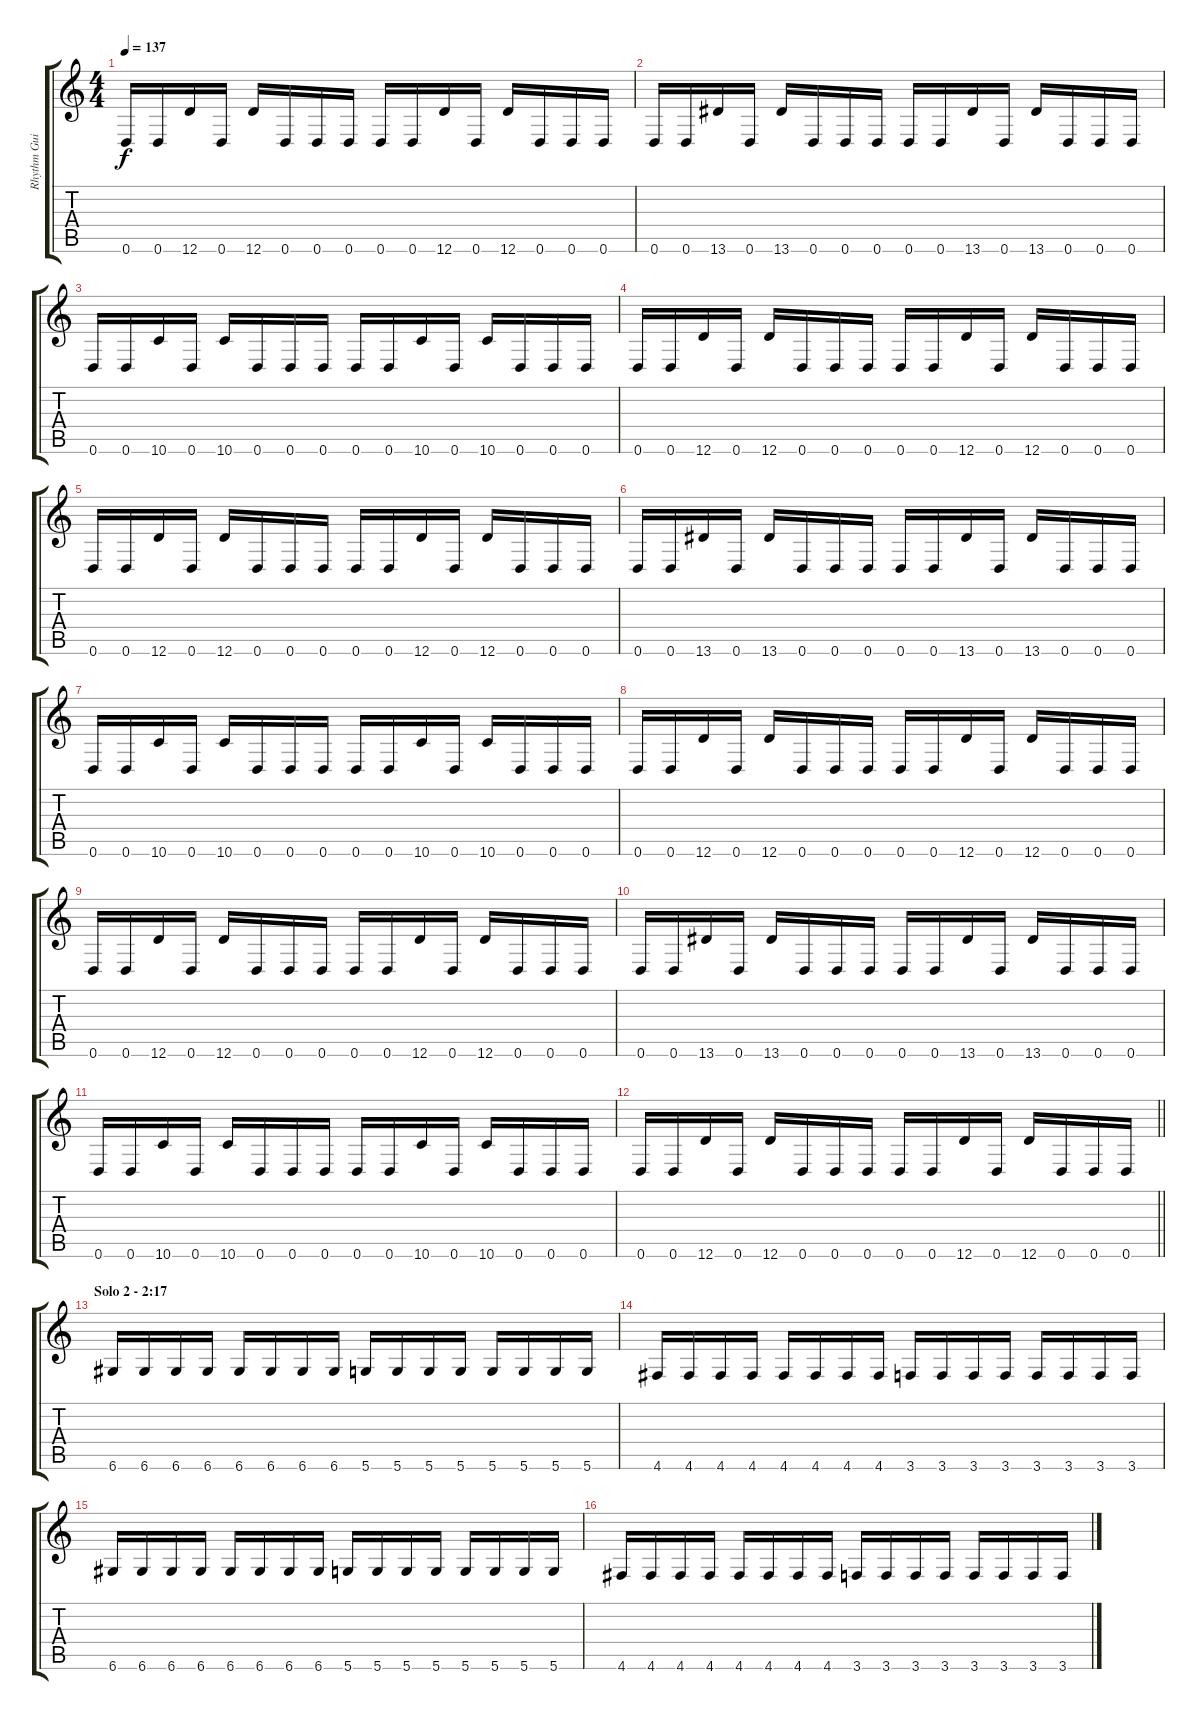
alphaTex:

\track ("Rhythm Guitar Left" "Rhythm Gui") {instrument overdrivenguitar}
\staff {score tabs}
\tuning (E4 B3 G3 D3 A2 D2) {hide}
\ts (4 4)
\tempo 137
\clef g2
\ks c
0.6.16{dy f} 0.6.16 12.6.16 0.6.16 12.6.16 0.6.16 0.6.16 0.6.16 0.6.16 0.6.16 12.6.16 0.6.16 12.6.16 0.6.16 0.6.16 0.6.16 |
0.6.16 0.6.16 13.6.16 0.6.16 13.6.16 0.6.16 0.6.16 0.6.16 0.6.16 0.6.16 13.6.16 0.6.16 13.6.16 0.6.16 0.6.16 0.6.16 |
0.6.16 0.6.16 10.6.16 0.6.16 10.6.16 0.6.16 0.6.16 0.6.16 0.6.16 0.6.16 10.6.16 0.6.16 10.6.16 0.6.16 0.6.16 0.6.16 |
0.6.16 0.6.16 12.6.16 0.6.16 12.6.16 0.6.16 0.6.16 0.6.16 0.6.16 0.6.16 12.6.16 0.6.16 12.6.16 0.6.16 0.6.16 0.6.16 |
0.6.16 0.6.16 12.6.16 0.6.16 12.6.16 0.6.16 0.6.16 0.6.16 0.6.16 0.6.16 12.6.16 0.6.16 12.6.16 0.6.16 0.6.16 0.6.16 |
0.6.16 0.6.16 13.6.16 0.6.16 13.6.16 0.6.16 0.6.16 0.6.16 0.6.16 0.6.16 13.6.16 0.6.16 13.6.16 0.6.16 0.6.16 0.6.16 |
0.6.16 0.6.16 10.6.16 0.6.16 10.6.16 0.6.16 0.6.16 0.6.16 0.6.16 0.6.16 10.6.16 0.6.16 10.6.16 0.6.16 0.6.16 0.6.16 |
0.6.16 0.6.16 12.6.16 0.6.16 12.6.16 0.6.16 0.6.16 0.6.16 0.6.16 0.6.16 12.6.16 0.6.16 12.6.16 0.6.16 0.6.16 0.6.16 |
0.6.16 0.6.16 12.6.16 0.6.16 12.6.16 0.6.16 0.6.16 0.6.16 0.6.16 0.6.16 12.6.16 0.6.16 12.6.16 0.6.16 0.6.16 0.6.16 |
0.6.16 0.6.16 13.6.16 0.6.16 13.6.16 0.6.16 0.6.16 0.6.16 0.6.16 0.6.16 13.6.16 0.6.16 13.6.16 0.6.16 0.6.16 0.6.16 |
0.6.16 0.6.16 10.6.16 0.6.16 10.6.16 0.6.16 0.6.16 0.6.16 0.6.16 0.6.16 10.6.16 0.6.16 10.6.16 0.6.16 0.6.16 0.6.16 |
\barLineRight lightlight
0.6.16 0.6.16 12.6.16 0.6.16 12.6.16 0.6.16 0.6.16 0.6.16 0.6.16 0.6.16 12.6.16 0.6.16 12.6.16 0.6.16 0.6.16 0.6.16 |
\section ("" "Solo 2 - 2:17")
6.6.16 6.6.16 6.6.16 6.6.16 6.6.16 6.6.16 6.6.16 6.6.16 5.6.16 5.6.16 5.6.16 5.6.16 5.6.16 5.6.16 5.6.16 5.6.16 |
4.6.16 4.6.16 4.6.16 4.6.16 4.6.16 4.6.16 4.6.16 4.6.16 3.6.16 3.6.16 3.6.16 3.6.16 3.6.16 3.6.16 3.6.16 3.6.16 |
6.6.16 6.6.16 6.6.16 6.6.16 6.6.16 6.6.16 6.6.16 6.6.16 5.6.16 5.6.16 5.6.16 5.6.16 5.6.16 5.6.16 5.6.16 5.6.16 |
4.6.16 4.6.16 4.6.16 4.6.16 4.6.16 4.6.16 4.6.16 4.6.16 3.6.16 3.6.16 3.6.16 3.6.16 3.6.16 3.6.16 3.6.16 3.6.16
